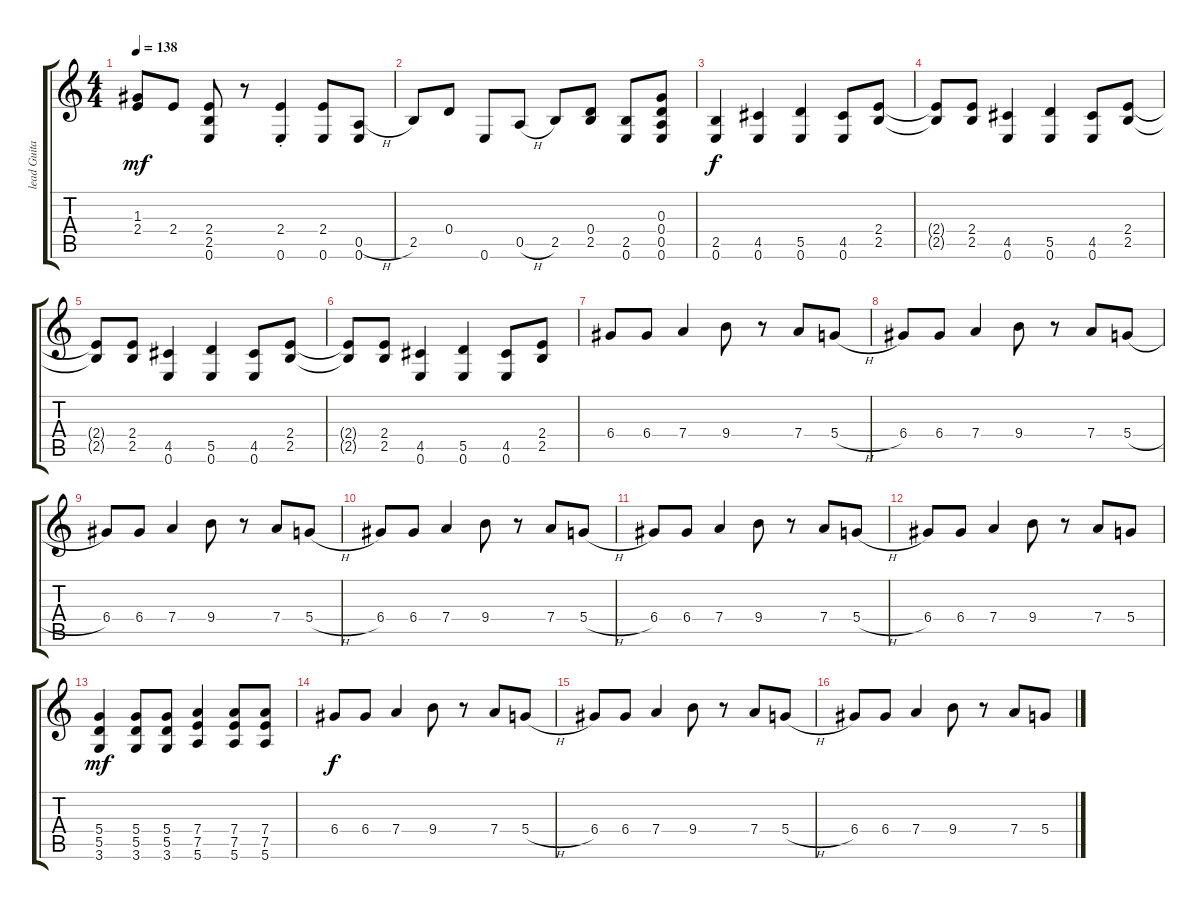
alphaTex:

\track ("lead Guitar" "lead Guita") {instrument electricguitarclean}
\staff {score tabs}
\tuning (E4 B3 G3 D3 A2 E2) {hide}
\ts (4 4)
\tempo 138
\clef g2
\ks c
(1.3 2.4).8{dy mf} 2.4.8 (2.4 2.5 0.6).8 r.8 (2.4{st} 0.6{st}).4 (2.4 0.6).8 (0.5{h} 0.6).8 |
2.5.8 0.4.8 0.6.8 0.5{h}.8 2.5.8 (0.4 2.5).8 (2.5 0.6).8 (0.3 0.4 0.5 0.6).8 |
(2.5 0.6).4{dy f} (4.5 0.6).4 (5.5 0.6).4 (4.5 0.6).8 (2.4 2.5).8 |
(2.4{t} 2.5{t}).8 (2.4 2.5).8 (4.5 0.6).4 (5.5 0.6).4 (4.5 0.6).8 (2.4 2.5).8 |
(2.4{t} 2.5{t}).8 (2.4 2.5).8 (4.5 0.6).4 (5.5 0.6).4 (4.5 0.6).8 (2.4 2.5).8 |
(2.4{t} 2.5{t}).8 (2.4 2.5).8 (4.5 0.6).4 (5.5 0.6).4 (4.5 0.6).8 (2.4 2.5).8 |
6.4.8 6.4.8 7.4.4 9.4.8 r.8 7.4.8 5.4{h}.8 |
6.4.8 6.4.8 7.4.4 9.4.8 r.8 7.4.8 5.4{h}.8 |
6.4.8 6.4.8 7.4.4 9.4.8 r.8 7.4.8 5.4{h}.8 |
6.4.8 6.4.8 7.4.4 9.4.8 r.8 7.4.8 5.4{h}.8 |
6.4.8 6.4.8 7.4.4 9.4.8 r.8 7.4.8 5.4{h}.8 |
6.4.8 6.4.8 7.4.4 9.4.8 r.8 7.4.8 5.4.8 |
(5.4 5.5 3.6).4{dy mf} (5.4 5.5 3.6).8 (5.4 5.5 3.6).8 (7.4 7.5 5.6).4 (7.4 7.5 5.6).8 (7.4 7.5 5.6).8 |
6.4.8{dy f} 6.4.8 7.4.4 9.4.8 r.8 7.4.8 5.4{h}.8 |
6.4.8 6.4.8 7.4.4 9.4.8 r.8 7.4.8 5.4{h}.8 |
6.4.8 6.4.8 7.4.4 9.4.8 r.8 7.4.8 5.4.8
